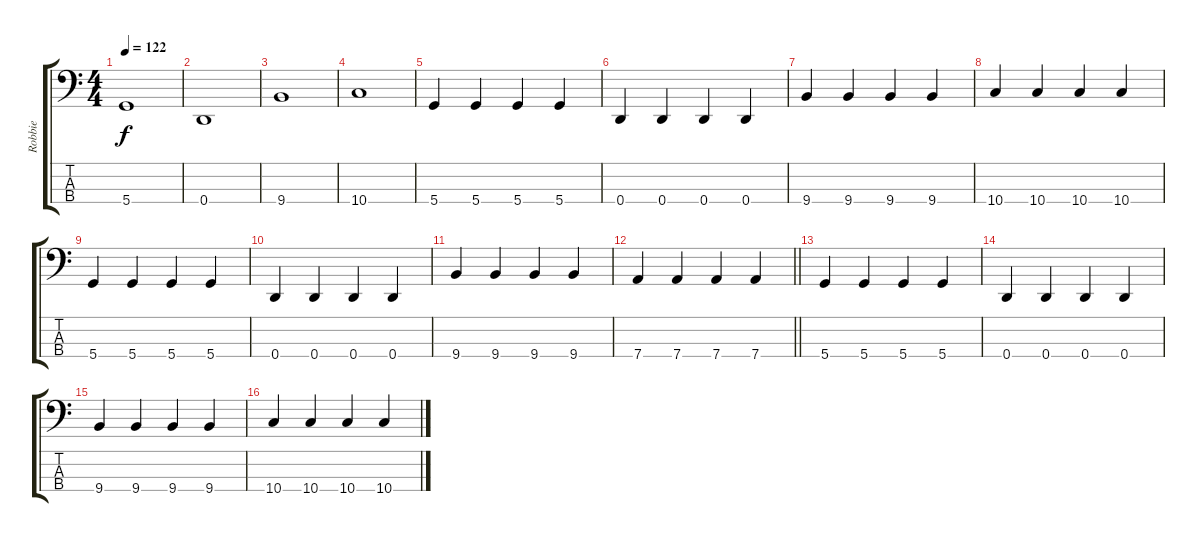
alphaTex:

\track ("Robbie" "Robbie") {instrument electricbassfinger}
\staff {score tabs}
\tuning (G2 D2 A1 D1) {hide}
\ts (4 4)
\tempo 122
\clef f4
\ks c
5.4.1{dy f} |
0.4.1 |
9.4.1 |
10.4.1 |
5.4.4 5.4.4 5.4.4 5.4.4 |
0.4.4 0.4.4 0.4.4 0.4.4 |
9.4.4 9.4.4 9.4.4 9.4.4 |
10.4.4 10.4.4 10.4.4 10.4.4 |
5.4.4 5.4.4 5.4.4 5.4.4 |
0.4.4 0.4.4 0.4.4 0.4.4 |
9.4.4 9.4.4 9.4.4 9.4.4 |
\barLineRight lightlight
7.4.4 7.4.4 7.4.4 7.4.4 |
\section ("" "")
5.4.4 5.4.4 5.4.4 5.4.4 |
0.4.4 0.4.4 0.4.4 0.4.4 |
9.4.4 9.4.4 9.4.4 9.4.4 |
10.4.4 10.4.4 10.4.4 10.4.4
